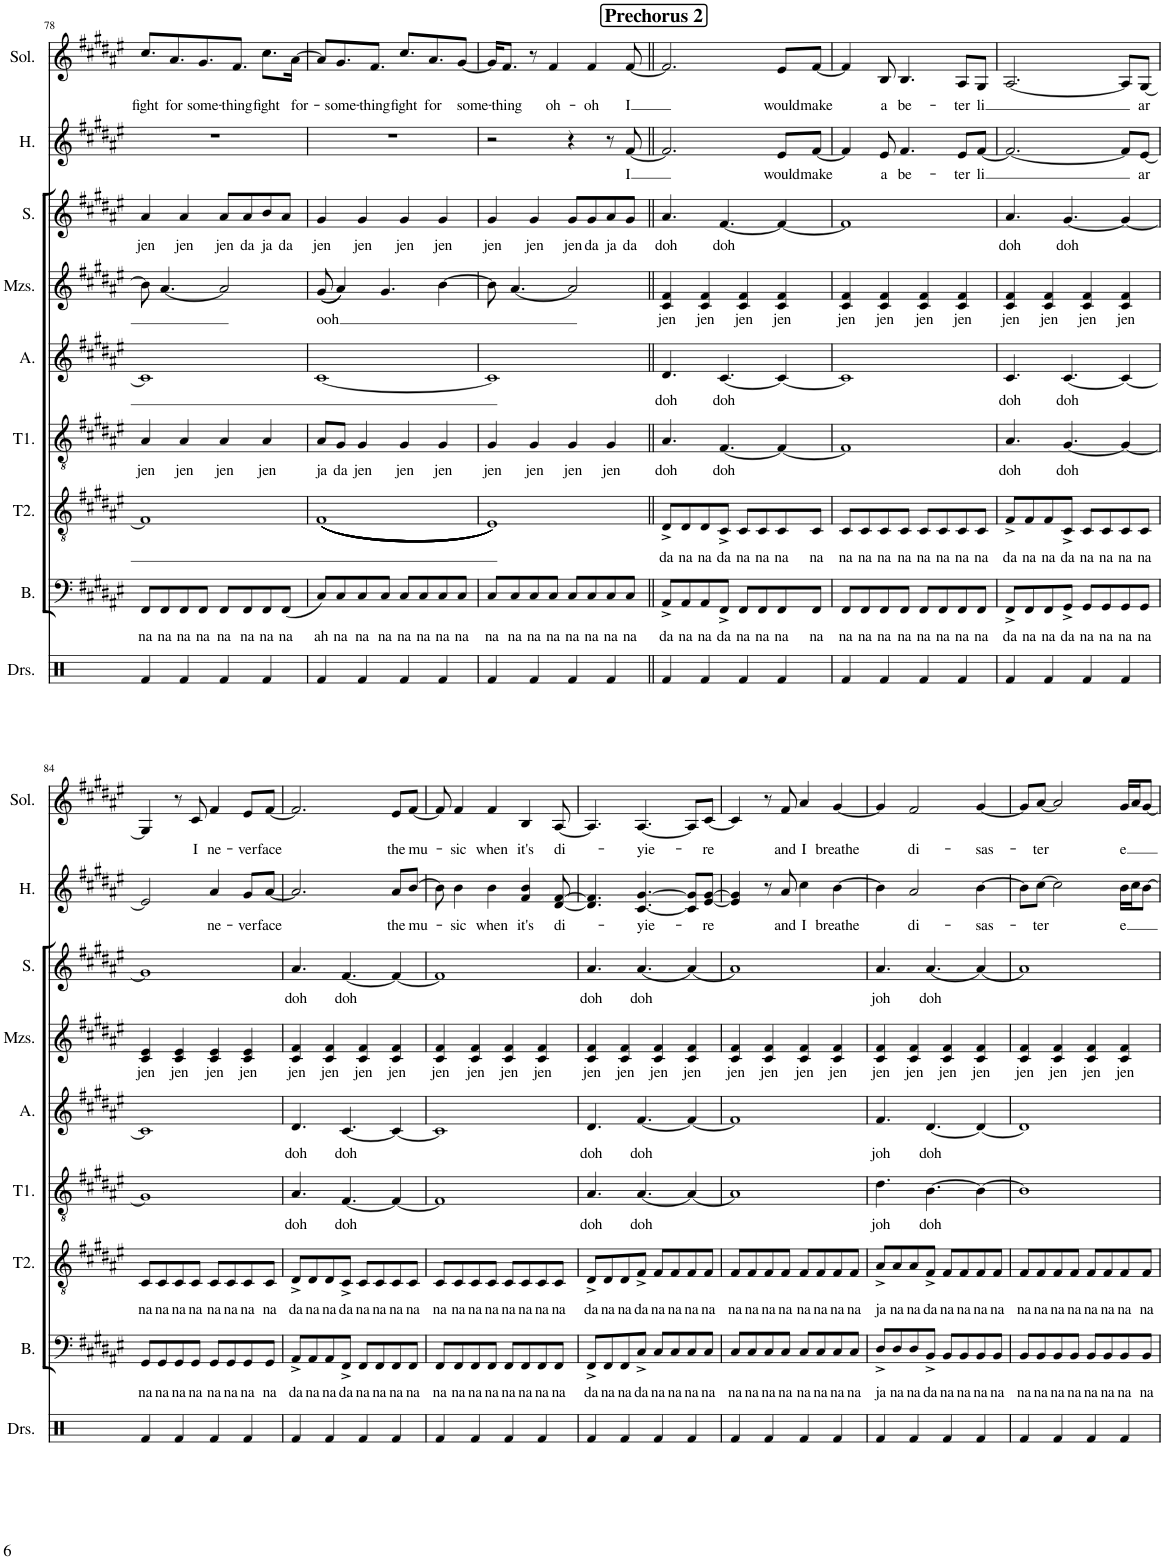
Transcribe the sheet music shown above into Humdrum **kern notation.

**kern	**text	**kern	**text	**kern	**text	**kern	**text	**kern	**text	**kern	**text	**kern	**text	**kern	**text
*part8	*part8	*part7	*part7	*part6	*part6	*part5	*part5	*part4	*part4	*part3	*part3	*part2	*part2	*part1	*part1
*staff8	*staff8	*staff7	*staff7	*staff6	*staff6	*staff5	*staff5	*staff4	*staff4	*staff3	*staff3	*staff2	*staff2	*staff1	*staff1
*I"Bass	*	*I"Tenor 2	*	*I"Tenor 1	*	*I"Alto	*	*I"Mezzo	*	*I"Soprano	*	*I"Harmony	*	*I"Solo	*
*I'B.	*	*I'T2.	*	*I'T1.	*	*I'A.	*	*	*	*I'S.	*	*I'H.	*	*I'Sol.	*
!!LO:PB:g=z
*clefF4	*	*clefGv2	*	*clefGv2	*	*clefG2	*	*clefG2	*	*clefG2	*	*clefG2	*	*clefG2	*
*k[f#c#g#d#a#e#]	*	*k[f#c#g#d#a#e#]	*	*k[f#c#g#d#a#e#]	*	*k[f#c#g#d#a#e#]	*	*k[f#c#g#d#a#e#]	*	*k[f#c#g#d#a#e#]	*	*k[f#c#g#d#a#e#]	*	*k[f#c#g#d#a#e#]	*
*M4/4	*	*M4/4	*	*M4/4	*	*M4/4	*	*M4/4	*	*M4/4	*	*M4/4	*	*M4/4	*
=78	=78	=78	=78	=78	=78	=78	=78	=78	=78	=78	=78	=78	=78	=78	=78
!	!LO:LY:b	!	!	!	!LO:LY:b	!	!	!	!	!	!LO:LY:b	!	!	!	!LO:LY:b
8FF#/L	na	1F#]	.	4A#/	jen	1c#]	.	8b\]	.	4a#/	jen	1r	.	8.cc#/L	fight
!	!LO:LY:b	!	!	!	!	!	!	!	!	!	!	!	!	!	!
8FF#/	na	.	.	.	.	.	.	[4.a#/	.	.	.	.	.	.	.
!	!	!	!	!	!	!	!	!	!	!	!	!	!	!	!LO:LY:b
.	.	.	.	.	.	.	.	.	.	.	.	.	.	8.a#/	for
!	!LO:LY:b	!	!	!	!LO:LY:b	!	!	!	!	!	!LO:LY:b	!	!	!	!
8FF#/	na	.	.	4A#/	jen	.	.	.	.	4a#/	jen	.	.	.	.
!	!LO:LY:b	!	!	!	!	!	!	!	!	!	!	!	!	!	!LO:LY:b
8FF#/J	na	.	.	.	.	.	.	.	.	.	.	.	.	8.g#/	some-
!	!LO:LY:b	!	!	!	!LO:LY:b	!	!	!	!	!	!LO:LY:b	!	!	!	!
8FF#/L	na	.	.	4A#/	jen	.	.	2a#/]	.	8a#/L	jen	.	.	.	.
!	!	!	!	!	!	!	!	!	!	!	!	!	!	!	!LO:LY:b
.	.	.	.	.	.	.	.	.	.	.	.	.	.	8.f#/J	-thing
!	!LO:LY:b	!	!	!	!	!	!	!	!	!	!LO:LY:b	!	!	!	!
8FF#/	na	.	.	.	.	.	.	.	.	8a#/	da	.	.	.	.
!	!LO:LY:b	!	!	!	!LO:LY:b	!	!	!	!	!	!LO:LY:b	!	!	!	!LO:LY:b
8FF#/	na	.	.	4A#/	jen	.	.	.	.	8b/	ja	.	.	8.cc#\L	fight
!	!LO:LY:b	!	!	!	!	!	!	!	!	!	!LO:LY:b	!	!	!	!
(8FF#/J	na	.	.	.	.	.	.	.	.	8a#/J	da	.	.	.	.
!	!	!	!	!	!	!	!	!	!	!	!	!	!	!	!LO:LY:b
.	.	.	.	.	.	.	.	.	.	.	.	.	.	[16a#\Jk	for-
=79	=79	=79	=79	=79	=79	=79	=79	=79	=79	=79	=79	=79	=79	=79	=79
!	!LO:LY:b	!	!	!	!LO:LY:b	!	!	!	!LO:LY:b	!	!LO:LY:b	!	!	!	!
8C#/L)	ah	((((((((((1F#	.	8A#/L	ja	[1c#	.	((8g#/	ooh	4g#/	jen	1r	.	8a#/L]	.
!	!LO:LY:b	!	!	!	!LO:LY:b	!	!	!	!	!	!	!	!	!	!LO:LY:b
8C#/	na	.	.	8G#/J	da	.	.	4a#/))	.	.	.	.	.	8.g#/	-some-
!	!LO:LY:b	!	!	!	!LO:LY:b	!	!	!	!	!	!LO:LY:b	!	!	!	!
8C#/	na	.	.	4G#/	jen	.	.	.	.	4g#/	jen	.	.	.	.
!	!	!	!	!	!	!	!	!	!	!	!	!	!	!	!LO:LY:b
.	.	.	.	.	.	.	.	.	.	.	.	.	.	8.f#/J	-thing
!	!LO:LY:b	!	!	!	!	!	!	!	!	!	!	!	!	!	!
8C#/J	na	.	.	.	.	.	.	4.g#/	.	.	.	.	.	.	.
!	!LO:LY:b	!	!	!	!LO:LY:b	!	!	!	!	!	!LO:LY:b	!	!	!	!LO:LY:b
8C#/L	na	.	.	4G#/	jen	.	.	.	.	4g#/	jen	.	.	8.cc#/L	fight
!	!LO:LY:b	!	!	!	!	!	!	!	!	!	!	!	!	!	!
8C#/	na	.	.	.	.	.	.	.	.	.	.	.	.	.	.
!	!	!	!	!	!	!	!	!	!	!	!	!	!	!	!LO:LY:b
.	.	.	.	.	.	.	.	.	.	.	.	.	.	8.a#/	for
!	!LO:LY:b	!	!	!	!LO:LY:b	!	!	!	!	!	!LO:LY:b	!	!	!	!
8C#/	na	.	.	4G#/	jen	.	.	[4b\	.	4g#/	jen	.	.	.	.
!	!LO:LY:b	!	!	!	!	!	!	!	!	!	!	!	!	!	!LO:LY:b
8C#/J	na	.	.	.	.	.	.	.	.	.	.	.	.	[8g#/J	some-
=80	=80	=80	=80	=80	=80	=80	=80	=80	=80	=80	=80	=80	=80	=80	=80
!	!LO:LY:b	!	!	!	!LO:LY:b	!	!	!	!	!	!LO:LY:b	!	!	!	!
8C#/L	na	1E#))))))))))	.	4G#/	jen	1c#]	.	8b\]	.	4g#/	jen	2r	.	16g#/KL]	.
!	!	!	!	!	!	!	!	!	!	!	!	!	!	!	!LO:LY:b
.	.	.	.	.	.	.	.	.	.	.	.	.	.	8.f#/J	-thing
!	!LO:LY:b	!	!	!	!	!	!	!	!	!	!	!	!	!	!
8C#/	na	.	.	.	.	.	.	[4.a#/	.	.	.	.	.	.	.
!	!LO:LY:b	!	!	!	!LO:LY:b	!	!	!	!	!	!LO:LY:b	!	!	!	!
8C#/	na	.	.	4G#/	jen	.	.	.	.	4g#/	jen	.	.	8r	.
!	!LO:LY:b	!	!	!	!	!	!	!	!	!	!	!	!	!	!LO:LY:b
8C#/J	na	.	.	.	.	.	.	.	.	.	.	.	.	4f#/	oh-
!	!LO:LY:b	!	!	!	!LO:LY:b	!	!	!	!	!	!LO:LY:b	!	!	!	!
8C#/L	na	.	.	4G#/	jen	.	.	2a#/]	.	8g#/L	jen	4r	.	.	.
!	!LO:LY:b	!	!	!	!	!	!	!	!	!	!LO:LY:b	!	!	!	!LO:LY:b
8C#/	na	.	.	.	.	.	.	.	.	8g#/	da	.	.	4f#/	-oh
!	!LO:LY:b	!	!	!	!LO:LY:b	!	!	!	!	!	!LO:LY:b	!	!	!	!
8C#/	na	.	.	4G#/	jen	.	.	.	.	8a#/	ja	8r	.	.	.
!	!LO:LY:b	!	!	!	!	!	!	!	!	!	!LO:LY:b	!	!LO:LY:b	!	!LO:LY:b
8C#/J	na	.	.	.	.	.	.	.	.	8g#/J	da	[8f#/	I	[8f#/	I
!!LO:REH:place=s1:a:B:cj:fs=14:t=Prechorus 2
=81||	=81||	=81||	=81||	=81||	=81||	=81||	=81||	=81||	=81||	=81||	=81||	=81||	=81||	=81||	=81||
!	!LO:LY:b	!	!LO:LY:b	!	!LO:LY:b	!	!LO:LY:b	!	!LO:LY:b	!	!LO:LY:b	!	!	!	!
8AA#^/L	da	8D#^/L	da	4.A#/	doh	4.d#/	doh	4c#/ 4f#/	jen	4.a#/	doh	2.f#/]	.	2.f#/]	.
!	!LO:LY:b	!	!LO:LY:b	!	!	!	!	!	!	!	!	!	!	!	!
8AA#/	na	8D#/	na	.	.	.	.	.	.	.	.	.	.	.	.
!	!LO:LY:b	!	!LO:LY:b	!	!	!	!	!	!LO:LY:b	!	!	!	!	!	!
8AA#/	na	8D#/	na	.	.	.	.	4c#/ 4f#/	jen	.	.	.	.	.	.
!	!LO:LY:b	!	!LO:LY:b	!	!LO:LY:b	!	!LO:LY:b	!	!	!	!LO:LY:b	!	!	!	!
8FF#^/J	da	8C#^/J	da	[4.F#/	doh	[4.c#/	doh	.	.	[4.f#/	doh	.	.	.	.
!	!LO:LY:b	!	!LO:LY:b	!	!	!	!	!	!LO:LY:b	!	!	!	!	!	!
8FF#/L	na	8C#/L	na	.	.	.	.	4c#/ 4f#/	jen	.	.	.	.	.	.
!	!LO:LY:b	!	!LO:LY:b	!	!	!	!	!	!	!	!	!	!	!	!
8FF#/	na	8C#/	na	.	.	.	.	.	.	.	.	.	.	.	.
!	!LO:LY:b	!	!LO:LY:b	!	!	!	!	!	!LO:LY:b	!	!	!	!LO:LY:b	!	!LO:LY:b
8FF#/	na	8C#/	na	4F#/_	.	4c#/_	.	4c#/ 4f#/	jen	4f#/_	.	8e#/L	would	8e#/L	would
!	!LO:LY:b	!	!LO:LY:b	!	!	!	!	!	!	!	!	!	!LO:LY:b	!	!LO:LY:b
8FF#/J	na	8C#/J	na	.	.	.	.	.	.	.	.	[8f#/J	make	[8f#/J	make
=82	=82	=82	=82	=82	=82	=82	=82	=82	=82	=82	=82	=82	=82	=82	=82
!	!LO:LY:b	!	!LO:LY:b	!	!	!	!	!	!LO:LY:b	!	!	!	!	!	!
8FF#/L	na	8C#/L	na	1F#]	.	1c#]	.	4c#/ 4f#/	jen	1f#]	.	4f#/]	.	4f#/]	.
!	!LO:LY:b	!	!LO:LY:b	!	!	!	!	!	!	!	!	!	!	!	!
8FF#/	na	8C#/	na	.	.	.	.	.	.	.	.	.	.	.	.
!	!LO:LY:b	!	!LO:LY:b	!	!	!	!	!	!LO:LY:b	!	!	!	!LO:LY:b	!	!LO:LY:b
8FF#/	na	8C#/	na	.	.	.	.	4c#/ 4f#/	jen	.	.	8e#/	a	8B/	a
!	!LO:LY:b	!	!LO:LY:b	!	!	!	!	!	!	!	!	!	!LO:LY:b	!	!LO:LY:b
8FF#/J	na	8C#/J	na	.	.	.	.	.	.	.	.	4.f#/	be-	4.B/	be-
!	!LO:LY:b	!	!LO:LY:b	!	!	!	!	!	!LO:LY:b	!	!	!	!	!	!
8FF#/L	na	8C#/L	na	.	.	.	.	4c#/ 4f#/	jen	.	.	.	.	.	.
!	!LO:LY:b	!	!LO:LY:b	!	!	!	!	!	!	!	!	!	!	!	!
8FF#/	na	8C#/	na	.	.	.	.	.	.	.	.	.	.	.	.
!	!LO:LY:b	!	!LO:LY:b	!	!	!	!	!	!LO:LY:b	!	!	!	!LO:LY:b	!	!LO:LY:b
8FF#/	na	8C#/	na	.	.	.	.	4c#/ 4f#/	jen	.	.	8e#/L	-ter	8A#/L	-ter
!	!LO:LY:b	!	!LO:LY:b	!	!	!	!	!	!	!	!	!	!LO:LY:b	!	!LO:LY:b
8FF#/J	na	8C#/J	na	.	.	.	.	.	.	.	.	[8f#/J	li	8G#/J	li
=83	=83	=83	=83	=83	=83	=83	=83	=83	=83	=83	=83	=83	=83	=83	=83
!	!LO:LY:b	!	!LO:LY:b	!	!LO:LY:b	!	!LO:LY:b	!	!LO:LY:b	!	!LO:LY:b	!	!	!	!
8FF#^/L	da	8F#^/L	da	4.A#/	doh	4.c#/	doh	4c#/ 4f#/	jen	4.a#/	doh	2.f#/_	.	[2.A#/	.
!	!LO:LY:b	!	!LO:LY:b	!	!	!	!	!	!	!	!	!	!	!	!
8FF#/	na	8F#/	na	.	.	.	.	.	.	.	.	.	.	.	.
!	!LO:LY:b	!	!LO:LY:b	!	!	!	!	!	!LO:LY:b	!	!	!	!	!	!
8FF#/	na	8F#/	na	.	.	.	.	4c#/ 4f#/	jen	.	.	.	.	.	.
!	!LO:LY:b	!	!LO:LY:b	!	!LO:LY:b	!	!LO:LY:b	!	!	!	!LO:LY:b	!	!	!	!
8GG#^/J	da	8C#^/J	da	[4.G#/	doh	[4.c#/	doh	.	.	[4.g#/	doh	.	.	.	.
!	!LO:LY:b	!	!LO:LY:b	!	!	!	!	!	!LO:LY:b	!	!	!	!	!	!
8GG#/L	na	8C#/L	na	.	.	.	.	4c#/ 4f#/	jen	.	.	.	.	.	.
!	!LO:LY:b	!	!LO:LY:b	!	!	!	!	!	!	!	!	!	!	!	!
8GG#/	na	8C#/	na	.	.	.	.	.	.	.	.	.	.	.	.
!	!LO:LY:b	!	!LO:LY:b	!	!	!	!	!	!LO:LY:b	!	!	!	!	!	!
8GG#/	na	8C#/	na	4G#/_	.	4c#/_	.	4c#/ 4f#/	jen	4g#/_	.	8f#/L]	.	8A#/L]	.
!	!LO:LY:b	!	!LO:LY:b	!	!	!	!	!	!	!	!	!	!LO:LY:b	!	!LO:LY:b
8GG#/J	na	8C#/J	na	.	.	.	.	.	.	.	.	[8e#/J	ar	[8G#/J	ar
!!LO:LB:g=z
=84	=84	=84	=84	=84	=84	=84	=84	=84	=84	=84	=84	=84	=84	=84	=84
!	!LO:LY:b	!	!LO:LY:b	!	!	!	!	!	!LO:LY:b	!	!	!	!	!	!
8GG#/L	na	8C#/L	na	1G#]	.	1c#]	.	4c#/ 4e#/	jen	1g#]	.	2e#/]	.	4G#/]	.
!	!LO:LY:b	!	!LO:LY:b	!	!	!	!	!	!	!	!	!	!	!	!
8GG#/	na	8C#/	na	.	.	.	.	.	.	.	.	.	.	.	.
!	!LO:LY:b	!	!LO:LY:b	!	!	!	!	!	!LO:LY:b	!	!	!	!	!	!
8GG#/	na	8C#/	na	.	.	.	.	4c#/ 4e#/	jen	.	.	.	.	8r	.
!	!LO:LY:b	!	!LO:LY:b	!	!	!	!	!	!	!	!	!	!	!	!LO:LY:b
8GG#/J	na	8C#/J	na	.	.	.	.	.	.	.	.	.	.	8c#/	I
!	!LO:LY:b	!	!LO:LY:b	!	!	!	!	!	!LO:LY:b	!	!	!	!LO:LY:b	!	!LO:LY:b
8GG#/L	na	8C#/L	na	.	.	.	.	4c#/ 4e#/	jen	.	.	4a#/	ne-	4f#/	ne-
!	!LO:LY:b	!	!LO:LY:b	!	!	!	!	!	!	!	!	!	!	!	!
8GG#/	na	8C#/	na	.	.	.	.	.	.	.	.	.	.	.	.
!	!LO:LY:b	!	!LO:LY:b	!	!	!	!	!	!LO:LY:b	!	!	!	!LO:LY:b	!	!LO:LY:b
8GG#/	na	8C#/	na	.	.	.	.	4c#/ 4e#/	jen	.	.	8g#/L	-ver	8e#/L	-ver
!	!LO:LY:b	!	!LO:LY:b	!	!	!	!	!	!	!	!	!	!LO:LY:b	!	!LO:LY:b
8GG#/J	na	8C#/J	na	.	.	.	.	.	.	.	.	[8a#/J	face	[8f#/J	face
=85	=85	=85	=85	=85	=85	=85	=85	=85	=85	=85	=85	=85	=85	=85	=85
!	!LO:LY:b	!	!LO:LY:b	!	!LO:LY:b	!	!LO:LY:b	!	!LO:LY:b	!	!LO:LY:b	!	!	!	!
8AA#^/L	da	8D#^/L	da	4.A#/	doh	4.d#/	doh	4c#/ 4f#/	jen	4.a#/	doh	2.a#/]	.	2.f#/]	.
!	!LO:LY:b	!	!LO:LY:b	!	!	!	!	!	!	!	!	!	!	!	!
8AA#/	na	8D#/	na	.	.	.	.	.	.	.	.	.	.	.	.
!	!LO:LY:b	!	!LO:LY:b	!	!	!	!	!	!LO:LY:b	!	!	!	!	!	!
8AA#/	na	8D#/	na	.	.	.	.	4c#/ 4f#/	jen	.	.	.	.	.	.
!	!LO:LY:b	!	!LO:LY:b	!	!LO:LY:b	!	!LO:LY:b	!	!	!	!LO:LY:b	!	!	!	!
8FF#^/J	da	8C#^/J	da	[4.F#/	doh	[4.c#/	doh	.	.	[4.f#/	doh	.	.	.	.
!	!LO:LY:b	!	!LO:LY:b	!	!	!	!	!	!LO:LY:b	!	!	!	!	!	!
8FF#/L	na	8C#/L	na	.	.	.	.	4c#/ 4f#/	jen	.	.	.	.	.	.
!	!LO:LY:b	!	!LO:LY:b	!	!	!	!	!	!	!	!	!	!	!	!
8FF#/	na	8C#/	na	.	.	.	.	.	.	.	.	.	.	.	.
!	!LO:LY:b	!	!LO:LY:b	!	!	!	!	!	!LO:LY:b	!	!	!	!LO:LY:b	!	!LO:LY:b
8FF#/	na	8C#/	na	4F#/_	.	4c#/_	.	4c#/ 4f#/	jen	4f#/_	.	8a#/L	the	8e#/L	the
!	!LO:LY:b	!	!LO:LY:b	!	!	!	!	!	!	!	!	!	!LO:LY:b	!	!LO:LY:b
8FF#/J	na	8C#/J	na	.	.	.	.	.	.	.	.	[8b/J	mu-	[8f#/J	mu-
=86	=86	=86	=86	=86	=86	=86	=86	=86	=86	=86	=86	=86	=86	=86	=86
!	!LO:LY:b	!	!LO:LY:b	!	!	!	!	!	!LO:LY:b	!	!	!	!	!	!
8FF#/L	na	8C#/L	na	1F#]	.	1c#]	.	4c#/ 4f#/	jen	1f#]	.	8b\]	.	8f#/]	.
!	!LO:LY:b	!	!LO:LY:b	!	!	!	!	!	!	!	!	!	!LO:LY:b	!	!LO:LY:b
8FF#/	na	8C#/	na	.	.	.	.	.	.	.	.	4b\	-sic	4f#/	-sic
!	!LO:LY:b	!	!LO:LY:b	!	!	!	!	!	!LO:LY:b	!	!	!	!	!	!
8FF#/	na	8C#/	na	.	.	.	.	4c#/ 4f#/	jen	.	.	.	.	.	.
!	!LO:LY:b	!	!LO:LY:b	!	!	!	!	!	!	!	!	!	!LO:LY:b	!	!LO:LY:b
8FF#/J	na	8C#/J	na	.	.	.	.	.	.	.	.	4b\	when	4f#/	when
!	!LO:LY:b	!	!LO:LY:b	!	!	!	!	!	!LO:LY:b	!	!	!	!	!	!
8FF#/L	na	8C#/L	na	.	.	.	.	4c#/ 4f#/	jen	.	.	.	.	.	.
!	!LO:LY:b	!	!LO:LY:b	!	!	!	!	!	!	!	!	!	!LO:LY:b	!	!LO:LY:b
8FF#/	na	8C#/	na	.	.	.	.	.	.	.	.	4f#/ 4b/	it's	4B/	it's
!	!LO:LY:b	!	!LO:LY:b	!	!	!	!	!	!LO:LY:b	!	!	!	!	!	!
8FF#/	na	8C#/	na	.	.	.	.	4c#/ 4f#/	jen	.	.	.	.	.	.
!	!LO:LY:b	!	!LO:LY:b	!	!	!	!	!	!	!	!	!	!LO:LY:b	!	!LO:LY:b
8FF#/J	na	8C#/J	na	.	.	.	.	.	.	.	.	[8d#/ [8f#/	di-	[8A#/	di-
=87	=87	=87	=87	=87	=87	=87	=87	=87	=87	=87	=87	=87	=87	=87	=87
!	!LO:LY:b	!	!LO:LY:b	!	!LO:LY:b	!	!LO:LY:b	!	!LO:LY:b	!	!LO:LY:b	!	!	!	!
8FF#^/L	da	8D#^/L	da	4.A#/	doh	4.d#/	doh	4c#/ 4f#/	jen	4.a#/	doh	4.d#/] 4.f#/]	.	4.A#/]	.
!	!LO:LY:b	!	!LO:LY:b	!	!	!	!	!	!	!	!	!	!	!	!
8FF#/	na	8D#/	na	.	.	.	.	.	.	.	.	.	.	.	.
!	!LO:LY:b	!	!LO:LY:b	!	!	!	!	!	!LO:LY:b	!	!	!	!	!	!
8FF#/	na	8D#/	na	.	.	.	.	4c#/ 4f#/	jen	.	.	.	.	.	.
!	!LO:LY:b	!	!LO:LY:b	!	!LO:LY:b	!	!LO:LY:b	!	!	!	!LO:LY:b	!	!LO:LY:b	!	!LO:LY:b
8C#^/J	da	8F#^/J	da	[4.A#/	doh	[4.f#/	doh	.	.	[4.a#/	doh	[4.c#/ [4.g#/	-yie-	[4.A#/	-yie-
!	!LO:LY:b	!	!LO:LY:b	!	!	!	!	!	!LO:LY:b	!	!	!	!	!	!
8C#/L	na	8F#/L	na	.	.	.	.	4c#/ 4f#/	jen	.	.	.	.	.	.
!	!LO:LY:b	!	!LO:LY:b	!	!	!	!	!	!	!	!	!	!	!	!
8C#/	na	8F#/	na	.	.	.	.	.	.	.	.	.	.	.	.
!	!LO:LY:b	!	!LO:LY:b	!	!	!	!	!	!LO:LY:b	!	!	!	!	!	!
8C#/	na	8F#/	na	4A#/_	.	4f#/_	.	4c#/ 4f#/	jen	4a#/_	.	8c#/] 8g#/]L	.	8A#/L]	.
!	!LO:LY:b	!	!LO:LY:b	!	!	!	!	!	!	!	!	!	!LO:LY:b	!	!LO:LY:b
8C#/J	na	8F#/J	na	.	.	.	.	.	.	.	.	[8e#/ [8g#/J	-re	[8c#/J	-re
=88	=88	=88	=88	=88	=88	=88	=88	=88	=88	=88	=88	=88	=88	=88	=88
!	!LO:LY:b	!	!LO:LY:b	!	!	!	!	!	!LO:LY:b	!	!	!	!	!	!
8C#/L	na	8F#/L	na	1A#]	.	1f#]	.	4c#/ 4f#/	jen	1a#]	.	4e#/] 4g#/]	.	4c#/]	.
!	!LO:LY:b	!	!LO:LY:b	!	!	!	!	!	!	!	!	!	!	!	!
8C#/	na	8F#/	na	.	.	.	.	.	.	.	.	.	.	.	.
!	!LO:LY:b	!	!LO:LY:b	!	!	!	!	!	!LO:LY:b	!	!	!	!	!	!
8C#/	na	8F#/	na	.	.	.	.	4c#/ 4f#/	jen	.	.	8r	.	8r	.
!	!LO:LY:b	!	!LO:LY:b	!	!	!	!	!	!	!	!	!	!LO:LY:b	!	!LO:LY:b
8C#/J	na	8F#/J	na	.	.	.	.	.	.	.	.	8a#/	and	8f#/	and
!	!LO:LY:b	!	!LO:LY:b	!	!	!	!	!	!LO:LY:b	!	!	!	!LO:LY:b	!	!LO:LY:b
8C#/L	na	8F#/L	na	.	.	.	.	4c#/ 4f#/	jen	.	.	4cc#\	I	4a#/	I
!	!LO:LY:b	!	!LO:LY:b	!	!	!	!	!	!	!	!	!	!	!	!
8C#/	na	8F#/	na	.	.	.	.	.	.	.	.	.	.	.	.
!	!LO:LY:b	!	!LO:LY:b	!	!	!	!	!	!LO:LY:b	!	!	!	!LO:LY:b	!	!LO:LY:b
8C#/	na	8F#/	na	.	.	.	.	4c#/ 4f#/	jen	.	.	[4b\	breathe	[4g#/	breathe
!	!LO:LY:b	!	!LO:LY:b	!	!	!	!	!	!	!	!	!	!	!	!
8C#/J	na	8F#/J	na	.	.	.	.	.	.	.	.	.	.	.	.
=89	=89	=89	=89	=89	=89	=89	=89	=89	=89	=89	=89	=89	=89	=89	=89
!	!LO:LY:b	!	!LO:LY:b	!	!LO:LY:b	!	!LO:LY:b	!	!LO:LY:b	!	!LO:LY:b	!	!	!	!
8D#^/L	ja	8A#^/L	ja	4.d#\	joh	4.f#/	joh	4c#/ 4f#/	jen	4.a#/	joh	4b\]	.	4g#/]	.
!	!LO:LY:b	!	!LO:LY:b	!	!	!	!	!	!	!	!	!	!	!	!
8D#/	na	8A#/	na	.	.	.	.	.	.	.	.	.	.	.	.
!	!LO:LY:b	!	!LO:LY:b	!	!	!	!	!	!LO:LY:b	!	!	!	!LO:LY:b	!	!LO:LY:b
8D#/	na	8A#/	na	.	.	.	.	4c#/ 4f#/	jen	.	.	2a#/	di-	2f#/	di-
!	!LO:LY:b	!	!LO:LY:b	!	!LO:LY:b	!	!LO:LY:b	!	!	!	!LO:LY:b	!	!	!	!
8BB^/J	da	8F#^/J	da	[4.B\	doh	[4.d#/	doh	.	.	[4.a#/	doh	.	.	.	.
!	!LO:LY:b	!	!LO:LY:b	!	!	!	!	!	!LO:LY:b	!	!	!	!	!	!
8BB/L	na	8F#/L	na	.	.	.	.	4c#/ 4f#/	jen	.	.	.	.	.	.
!	!LO:LY:b	!	!LO:LY:b	!	!	!	!	!	!	!	!	!	!	!	!
8BB/	na	8F#/	na	.	.	.	.	.	.	.	.	.	.	.	.
!	!LO:LY:b	!	!LO:LY:b	!	!	!	!	!	!LO:LY:b	!	!	!	!LO:LY:b	!	!LO:LY:b
8BB/	na	8F#/	na	4B\_	.	4d#/_	.	4c#/ 4f#/	jen	4a#/_	.	[4b\	-sas-	[4g#/	-sas-
!	!LO:LY:b	!	!LO:LY:b	!	!	!	!	!	!	!	!	!	!	!	!
8BB/J	na	8F#/J	na	.	.	.	.	.	.	.	.	.	.	.	.
=90	=90	=90	=90	=90	=90	=90	=90	=90	=90	=90	=90	=90	=90	=90	=90
!	!LO:LY:b	!	!LO:LY:b	!	!	!	!	!	!LO:LY:b	!	!	!	!	!	!
8BB/L	na	8F#/L	na	1B]	.	1d#]	.	4c#/ 4f#/	jen	1a#]	.	8b\L]	.	8g#/L]	.
!	!LO:LY:b	!	!LO:LY:b	!	!	!	!	!	!	!	!	!	!LO:LY:b	!	!LO:LY:b
8BB/	na	8F#/	na	.	.	.	.	.	.	.	.	[8cc#\J	-ter	[8a#/J	-ter
!	!LO:LY:b	!	!LO:LY:b	!	!	!	!	!	!LO:LY:b	!	!	!	!	!	!
8BB/	na	8F#/	na	.	.	.	.	4c#/ 4f#/	jen	.	.	2cc#\]	.	2a#/]	.
!	!LO:LY:b	!	!LO:LY:b	!	!	!	!	!	!	!	!	!	!	!	!
8BB/J	na	8F#/J	na	.	.	.	.	.	.	.	.	.	.	.	.
!	!LO:LY:b	!	!LO:LY:b	!	!	!	!	!	!LO:LY:b	!	!	!	!	!	!
8BB/L	na	8F#/L	na	.	.	.	.	4c#/ 4f#/	jen	.	.	.	.	.	.
!	!LO:LY:b	!	!LO:LY:b	!	!	!	!	!	!	!	!	!	!	!	!
8BB/	na	8F#/	na	.	.	.	.	.	.	.	.	.	.	.	.
!	!LO:LY:b	!	!LO:LY:b	!	!	!	!	!	!LO:LY:b	!	!	!	!LO:LY:b	!	!LO:LY:b
8BB/	na	8F#/	na	.	.	.	.	4c#/ 4f#/	jen	.	.	16b\LL	e	16g#/LL	e
.	.	.	.	.	.	.	.	.	.	.	.	16cc#\J	.	16a#/J	.
!	!LO:LY:b	!	!LO:LY:b	!	!	!	!	!	!	!	!	!	!	!	!
8BB/J	na	8F#/J	na	.	.	.	.	.	.	.	.	[8b\J	.	[8g#/J	.
=	=	=	=	=	=	=	=	=	=	=	=	=	=	=	=
*-	*-	*-	*-	*-	*-	*-	*-	*-	*-	*-	*-	*-	*-	*-	*-
